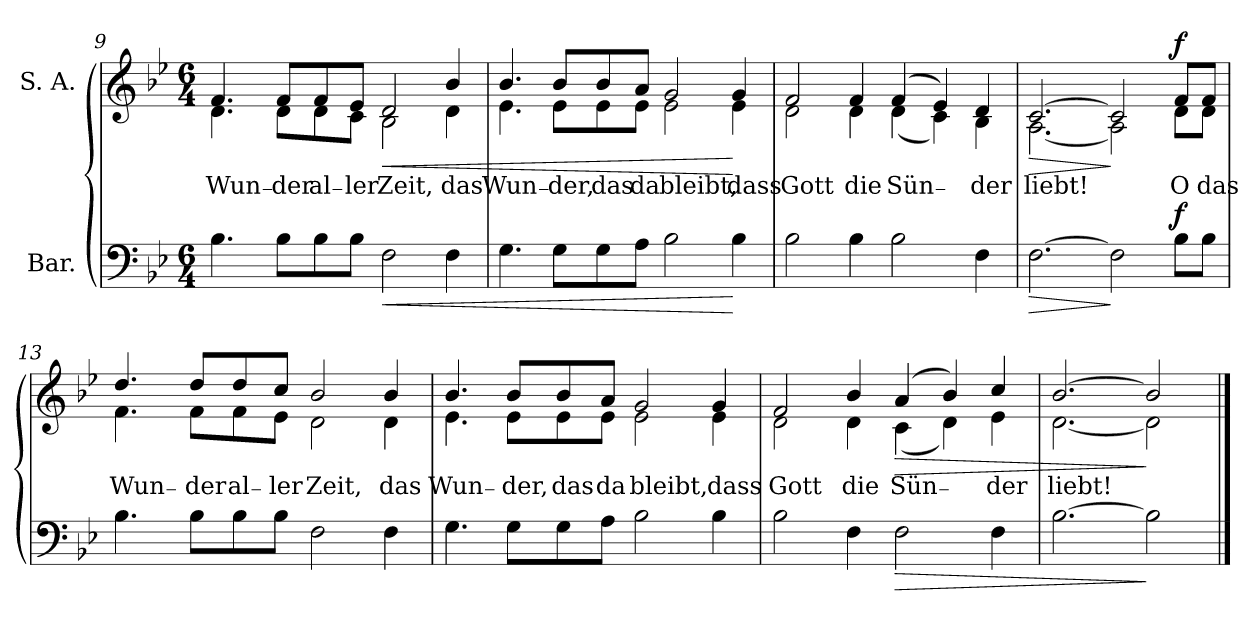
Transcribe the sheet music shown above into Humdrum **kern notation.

**kern	**dynam	**kern	**text	**dynam
*part2	*part2	*part1	*part1	*part1
*staff2	*staff2	*staff1	*staff1	*staff1
*I"Bar.	*	*I"S. A.	*	*
!!LO:LB:g=z
*clefF4	*	*clefG2	*	*
*k[b-e-]	*	*k[b-e-]	*	*
*B-:	*	*B-:	*	*
*M6/4	*	*M6/4	*	*
=9	=9	=9	=9	=9
!	!	!	!LO:LY:b	!
*	*	*^	*	*
4.B-\	.	4.f/	4.d\	Wun₋	.
!	!	!	!	!LO:LY:b	!
8B-\L	.	8f/L	8d\L	der	.
!	!	!	!	!LO:LY:b	!
8B-\	.	8f/	8d\	al₋	.
!	!	!	!	!LO:LY:b	!
8B-\J	.	8e-/J	8c\J	ler	.
!	!LO:HP:b	!	!	!	!
!	!	!	!	!LO:LY:b	!LO:HP:b
2F\	<	2d/	2B-\	Zeit,	<
!	!	!	!	!LO:LY:b	!
4F\	.	4b-/	4d\	das	.
=10	=10	=10	=10	=10	=10
!	!	!	!	!LO:LY:b	!
4.G\	.	4.b-/	4.e-\	Wun₋	.
!	!	!	!	!LO:LY:b	!
8G\L	.	8b-/L	8e-\L	der,	.
!	!	!	!	!LO:LY:b	!
8G\	.	8b-/	8e-\	das	.
!	!	!	!	!LO:LY:b	!
8A\J	.	8a/J	8e-\J	da	.
!	!	!	!	!LO:LY:b	!
2B-\	.	2g/	2e-\	bleibt,	.
!	!	!	!	!LO:LY:b	!
4B-\	[	4g/	4e-\	dass	[
=11	=11	=11	=11	=11	=11
!	!	!	!	!LO:LY:b	!
2B-\	.	2f/	2d\	Gott	.
!	!	!	!	!LO:LY:b	!
4B-\	.	4f/	4d\	die	.
!	!	!	!	!LO:LY:b	!
2B-\	.	(>4f/	(<4d\	Sün₋	.
.	.	4e-/)	4c\)	.	.
!	!	!	!	!LO:LY:b	!
4F\	.	4d/	4B-\	der	.
=12	=12	=12	=12	=12	=12
!	!LO:HP:b	!	!	!	!
!	!	!	!	!LO:LY:b	!LO:HP:b
[2.F\	>	[>2.c/	[<2.A\	liebt!	>
2F\]	]	2c/]	2A\]	.	]
!	!LO:DY:a	!	!	!LO:LY:b	!LO:DY:a
8B-\L	f	8f/L	8d\L	O	f
!	!	!	!	!LO:LY:b	!
8B-\J	.	8f/J	8d\J	das	.
!!LO:LB:g=z	!!
=13	=13	=13	=13	=13	=13
!	!	!	!	!LO:LY:b	!
4.B-\	.	4.dd/	4.f\	Wun₋	.
!	!	!	!	!LO:LY:b	!
8B-\L	.	8dd/L	8f\L	der	.
!	!	!	!	!LO:LY:b	!
8B-\	.	8dd/	8f\	al₋	.
!	!	!	!	!LO:LY:b	!
8B-\J	.	8cc/J	8e-\J	ler	.
!	!	!	!	!LO:LY:b	!
2F\	.	2b-/	2d\	Zeit,	.
!	!	!	!	!LO:LY:b	!
4F\	.	4b-/	4d\	das	.
=14	=14	=14	=14	=14	=14
!	!	!	!	!LO:LY:b	!
4.G\	.	4.b-/	4.e-\	Wun₋	.
!	!	!	!	!LO:LY:b	!
8G\L	.	8b-/L	8e-\L	der,	.
!	!	!	!	!LO:LY:b	!
8G\	.	8b-/	8e-\	das	.
!	!	!	!	!LO:LY:b	!
8A\J	.	8a/J	8e-\J	da	.
!	!	!	!	!LO:LY:b	!
2B-\	.	2g/	2e-\	bleibt,	.
!	!	!	!	!LO:LY:b	!
4B-\	.	4g/	4e-\	dass	.
=15	=15	=15	=15	=15	=15
!	!	!	!	!LO:LY:b	!
2B-\	.	2f/	2d\	Gott	.
!	!	!	!	!LO:LY:b	!
4F\	.	4b-/	4d\	die	.
!	!LO:HP:b	!	!	!	!
!	!	!	!	!LO:LY:b	!LO:HP:b
2F\	>	(>4a/	(<4c\	Sün₋	>
.	.	4b-/)	4d\)	.	.
!	!	!	!	!LO:LY:b	!
4F\	.	4cc/	4e-\	der	.
=16	=16	=16	=16	=16	=16
!	!	!	!	!LO:LY:b	!
[2.B-\	.	[>2.b-/	[<2.d\	liebt!	.
2B-\]	]	2b-/]	2d\]	.	]
*	*	*v	*v	*	*
==	==	==	==	==
*-	*-	*-	*-	*-
